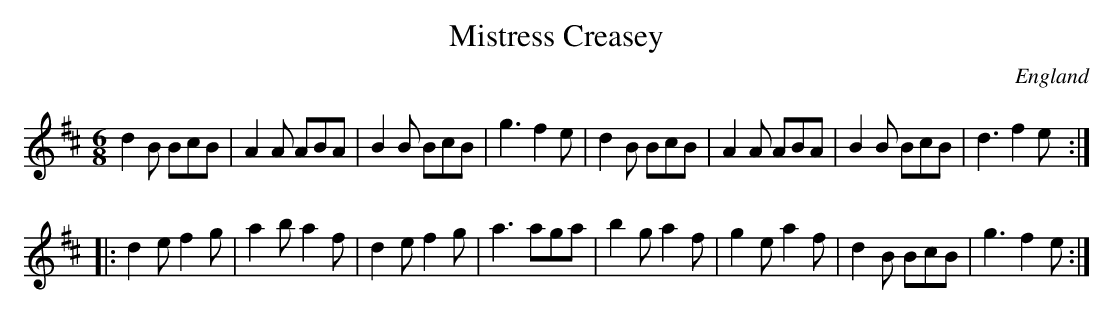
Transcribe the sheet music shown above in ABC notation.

X:1
T:Mistress Creasey
O:England
M:6/8
K:D
d2B BcB | A2A ABA | B2B BcB | g3 f2e | \
d2B BcB | A2A ABA | B2B BcB | d3 f2e :|*
|:d2e f2g | a2b a2f | d2e f2g | a3 aga | \
b2g a2f | g2e a2f | d2B BcB | g3 f2e :|**
